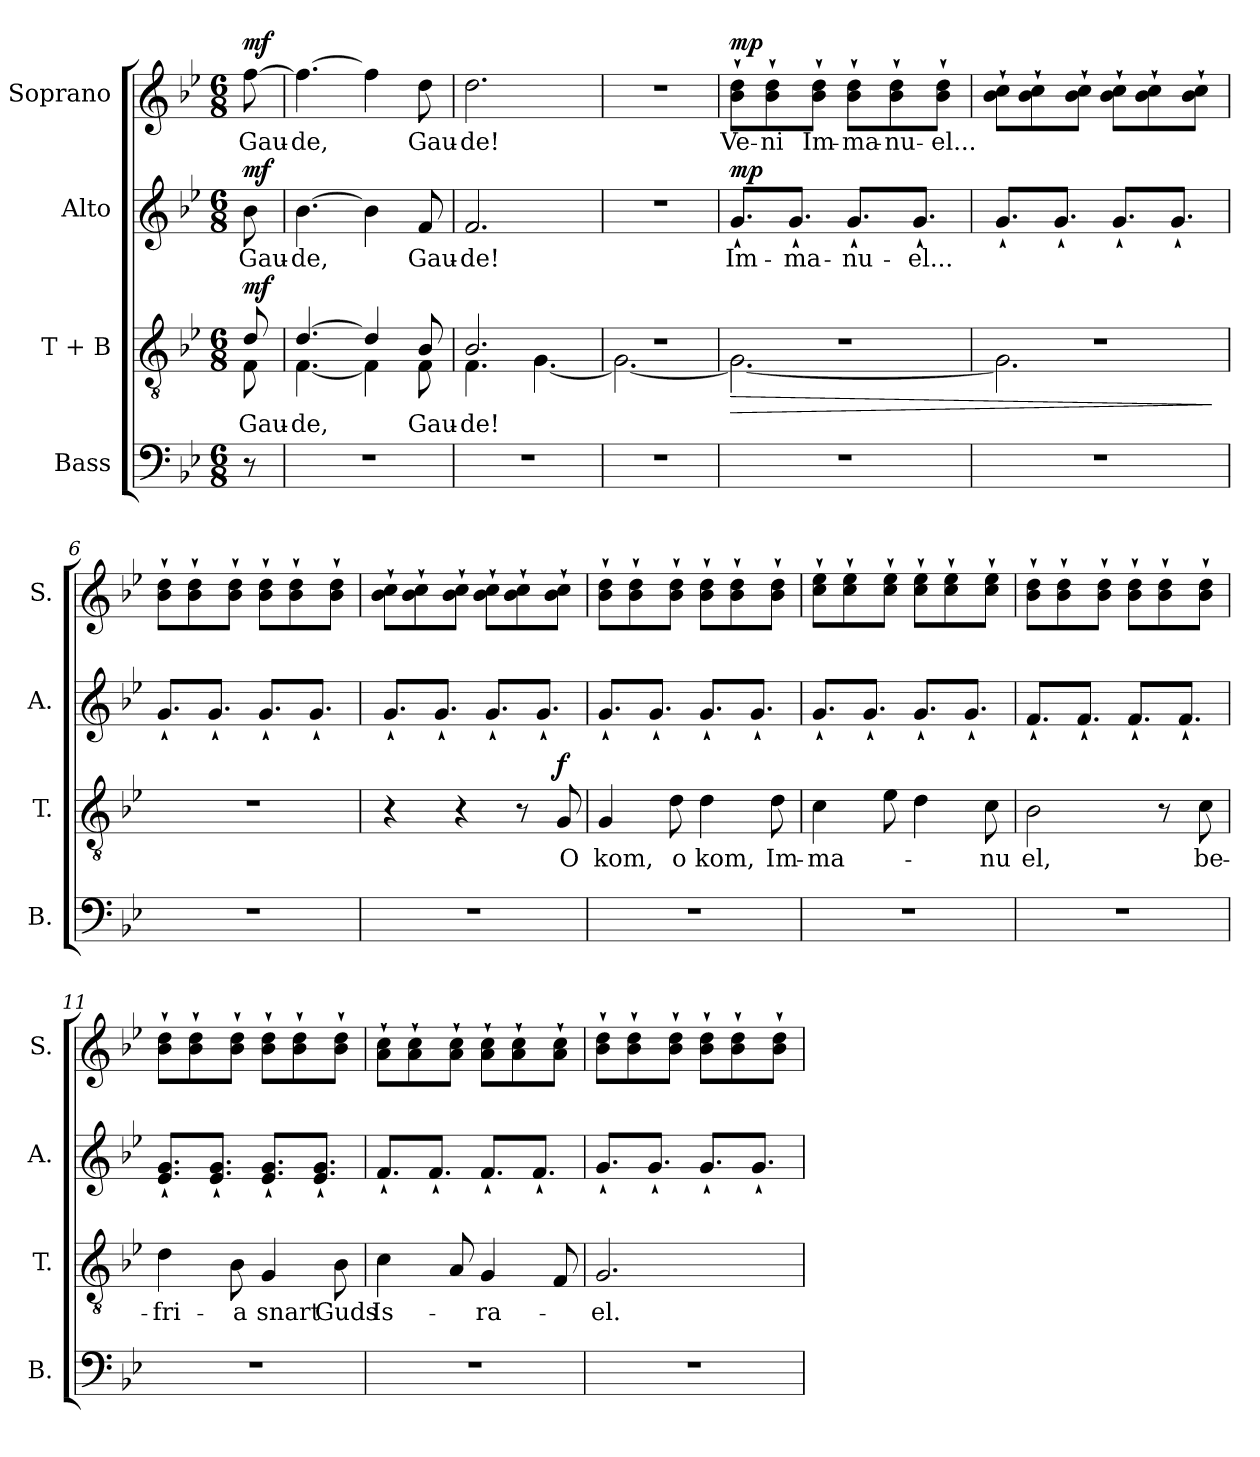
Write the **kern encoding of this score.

**kern	**kern	**text	**dynam	**kern	**text	**dynam	**kern	**text	**dynam
*part4	*part3	*part3	*part3	*part2	*part2	*part2	*part1	*part1	*part1
*staff4	*staff3	*staff3	*staff3	*staff2	*staff2	*staff2	*staff1	*staff1	*staff1
*I"Bass	*I"T + B	*	*	*I"Alto	*	*	*I"Soprano	*	*
*I'B.	*I'T.	*	*	*I'A.	*	*	*I'S.	*	*
*clefF4	*clefGv2	*	*	*clefG2	*	*	*clefG2	*	*
*k[b-e-]	*k[b-e-]	*	*	*k[b-e-]	*	*	*k[b-e-]	*	*
*M6/8	*M6/8	*	*	*M6/8	*	*	*M6/8	*	*
*MM80	*MM80	*	*	*MM80	*	*	*MM80	*	*
=	=	=	=	=	=	=	=	=	=
!	!	!LO:LY:b	!LO:DY:b	!	!LO:LY:b	!LO:DY:b	!	!LO:LY:b	!LO:DY:b
*	*^	*	*	*	*	*	*	*	*
8r	8d/	8F\	Gau-	mf	8b-\	Gau-	mf	[8ff\	Gau-	mf
=1	=1	=1	=1	=1	=1	=1	=1	=1	=1	=1
!	!	!	!LO:LY:b	!	!	!LO:LY:b	!	!	!LO:LY:b	!
2.r	[4.d/	[4.F\	-de,	.	[4.b-\	-de,	.	4.ff\_	-de,	.
.	4d/]	4F\]	.	.	4b-\]	.	.	4ff\]	.	.
!	!	!	!LO:LY:b	!	!	!LO:LY:b	!	!	!LO:LY:b	!
.	8B-/	8F\	Gau-	.	8f/	Gau-	.	8dd\	Gau-	.
=2	=2	=2	=2	=2	=2	=2	=2	=2	=2	=2
!	!	!	!LO:LY:b	!	!	!LO:LY:b	!	!	!LO:LY:b	!
2.r	2.B-/	4.F\	-de!	.	2.f/	-de!	.	2.dd\	-de!	.
.	.	[4.G\	.	.	.	.	.	.	.	.
=3	=3	=3	=3	=3	=3	=3	=3	=3	=3	=3
2.r	2.r	2.G\_	.	.	2.r	.	.	2.r	.	.
=4	=4	=4	=4	=4	=4	=4	=4	=4	=4	=4
!	!	!	!	!LO:HP:b	!	!LO:LY:b	!LO:DY:b	!	!LO:LY:b	!LO:DY:b
2.r	2.r	2.G\_	.	>	8.g`/L	Im-	mp	8b-\` 8dd\`L	Ve-	mp
!	!	!	!	!	!	!	!	!	!LO:LY:b	!
.	.	.	.	.	.	.	.	8b-\` 8dd\`	-ni	.
!	!	!	!	!	!	!LO:LY:b	!	!	!	!
.	.	.	.	.	8.g`/J	-ma-	.	.	.	.
!	!	!	!	!	!	!	!	!	!LO:LY:b	!
.	.	.	.	.	.	.	.	8b-\` 8dd\`J	Im-	.
!	!	!	!	!	!	!LO:LY:b	!	!	!LO:LY:b	!
.	.	.	.	.	8.g`/L	-nu-	.	8b-\` 8dd\`L	-ma-	.
!	!	!	!	!	!	!	!	!	!LO:LY:b	!
.	.	.	.	.	.	.	.	8b-\` 8dd\`	-nu-	.
!	!	!	!	!	!	!LO:LY:b	!	!	!	!
.	.	.	.	.	8.g`/J	-el...	.	.	.	.
!	!	!	!	!	!	!	!	!	!LO:LY:b	!
.	.	.	.	.	.	.	.	8b-\` 8dd\`J	-el...	.
=5	=5	=5	=5	=5	=5	=5	=5	=5	=5	=5
2.r	2.r	2.G\]	.	.	8.g`/L	.	.	8b-\` 8cc\`L	.	.
.	.	.	.	.	.	.	.	8b-\` 8cc\`	.	.
.	.	.	.	.	8.g`/J	.	.	.	.	.
.	.	.	.	.	.	.	.	8b-\` 8cc\`J	.	.
.	.	.	.	.	8.g`/L	.	.	8b-\` 8cc\`L	.	.
.	.	.	.	.	.	.	.	8b-\` 8cc\`	.	.
.	.	.	.	.	8.g`/J	.	.	.	.	.
.	.	.	.	.	.	.	.	8b-\` 8cc\`J	.	.
*	*v	*v	*	*	*	*	*	*	*	*
.	.	.	]	.	.	.	.	.	.
=6	=6	=6	=6	=6	=6	=6	=6	=6	=6
2.r	2.r	.	.	8.g`/L	.	.	8b-\` 8dd\`L	.	.
.	.	.	.	.	.	.	8b-\` 8dd\`	.	.
.	.	.	.	8.g`/J	.	.	.	.	.
.	.	.	.	.	.	.	8b-\` 8dd\`J	.	.
.	.	.	.	8.g`/L	.	.	8b-\` 8dd\`L	.	.
.	.	.	.	.	.	.	8b-\` 8dd\`	.	.
.	.	.	.	8.g`/J	.	.	.	.	.
.	.	.	.	.	.	.	8b-\` 8dd\`J	.	.
=7	=7	=7	=7	=7	=7	=7	=7	=7	=7
2.r	4r	.	.	8.g`/L	.	.	8b-\` 8cc\`L	.	.
.	.	.	.	.	.	.	8b-\` 8cc\`	.	.
.	.	.	.	8.g`/J	.	.	.	.	.
.	4r	.	.	.	.	.	8b-\` 8cc\`J	.	.
.	.	.	.	8.g`/L	.	.	8b-\` 8cc\`L	.	.
.	8r	.	.	.	.	.	8b-\` 8cc\`	.	.
.	.	.	.	8.g`/J	.	.	.	.	.
!	!	!LO:LY:b	!LO:DY:b	!	!	!	!	!	!
.	8G/	O	f	.	.	.	8b-\` 8cc\`J	.	.
=8	=8	=8	=8	=8	=8	=8	=8	=8	=8
!	!	!LO:LY:b	!	!	!	!	!	!	!
2.r	4G/	kom,	.	8.g`/L	.	.	8b-\` 8dd\`L	.	.
.	.	.	.	.	.	.	8b-\` 8dd\`	.	.
.	.	.	.	8.g`/J	.	.	.	.	.
!	!	!LO:LY:b	!	!	!	!	!	!	!
.	8d\	o	.	.	.	.	8b-\` 8dd\`J	.	.
!	!	!LO:LY:b	!	!	!	!	!	!	!
.	4d\	kom,	.	8.g`/L	.	.	8b-\` 8dd\`L	.	.
.	.	.	.	.	.	.	8b-\` 8dd\`	.	.
.	.	.	.	8.g`/J	.	.	.	.	.
!	!	!LO:LY:b	!	!	!	!	!	!	!
.	8d\	Im-	.	.	.	.	8b-\` 8dd\`J	.	.
=9	=9	=9	=9	=9	=9	=9	=9	=9	=9
!	!	!LO:LY:b	!	!	!	!	!	!	!
2.r	4c\	-ma-	.	8.g`/L	.	.	8cc\` 8ee-\`L	.	.
.	.	.	.	.	.	.	8cc\` 8ee-\`	.	.
.	.	.	.	8.g`/J	.	.	.	.	.
.	8e-\	.	.	.	.	.	8cc\` 8ee-\`J	.	.
.	4d\	.	.	8.g`/L	.	.	8cc\` 8ee-\`L	.	.
.	.	.	.	.	.	.	8cc\` 8ee-\`	.	.
.	.	.	.	8.g`/J	.	.	.	.	.
!	!	!LO:LY:b	!	!	!	!	!	!	!
.	8c\	-nu	.	.	.	.	8cc\` 8ee-\`J	.	.
!!LO:LB:g=z
=10	=10	=10	=10	=10	=10	=10	=10	=10	=10
!	!	!LO:LY:b	!	!	!	!	!	!	!
2.r	2B-\	el,	.	8.f`/L	.	.	8b-\` 8dd\`L	.	.
.	.	.	.	.	.	.	8b-\` 8dd\`	.	.
.	.	.	.	8.f`/J	.	.	.	.	.
.	.	.	.	.	.	.	8b-\` 8dd\`J	.	.
.	.	.	.	8.f`/L	.	.	8b-\` 8dd\`L	.	.
.	8r	.	.	.	.	.	8b-\` 8dd\`	.	.
.	.	.	.	8.f`/J	.	.	.	.	.
!	!	!LO:LY:b	!	!	!	!	!	!	!
.	8c\	be-	.	.	.	.	8b-\` 8dd\`J	.	.
=11	=11	=11	=11	=11	=11	=11	=11	=11	=11
!	!	!LO:LY:b	!	!	!	!	!	!	!
2.r	4d\	-fri-	.	8.e-/` 8.g/`L	.	.	8b-\` 8dd\`L	.	.
.	.	.	.	.	.	.	8b-\` 8dd\`	.	.
.	.	.	.	8.e-/` 8.g/`J	.	.	.	.	.
!	!	!LO:LY:b	!	!	!	!	!	!	!
.	8B-\	-a	.	.	.	.	8b-\` 8dd\`J	.	.
!	!	!LO:LY:b	!	!	!	!	!	!	!
.	4G/	snart	.	8.e-/` 8.g/`L	.	.	8b-\` 8dd\`L	.	.
.	.	.	.	.	.	.	8b-\` 8dd\`	.	.
.	.	.	.	8.e-/` 8.g/`J	.	.	.	.	.
!	!	!LO:LY:b	!	!	!	!	!	!	!
.	8B-\	Guds	.	.	.	.	8b-\` 8dd\`J	.	.
=12	=12	=12	=12	=12	=12	=12	=12	=12	=12
!	!	!LO:LY:b	!	!	!	!	!	!	!
2.r	4c\	Is-	.	8.f`/L	.	.	8a\` 8cc\`L	.	.
.	.	.	.	.	.	.	8a\` 8cc\`	.	.
.	.	.	.	8.f`/J	.	.	.	.	.
.	8A/	.	.	.	.	.	8a\` 8cc\`J	.	.
!	!	!LO:LY:b	!	!	!	!	!	!	!
.	4G/	-ra-	.	8.f`/L	.	.	8a\` 8cc\`L	.	.
.	.	.	.	.	.	.	8a\` 8cc\`	.	.
.	.	.	.	8.f`/J	.	.	.	.	.
.	8F/	.	.	.	.	.	8a\` 8cc\`J	.	.
=13	=13	=13	=13	=13	=13	=13	=13	=13	=13
!	!	!LO:LY:b	!	!	!	!	!	!	!
2.r	2.G/	-el.	.	8.g`/L	.	.	8b-\` 8dd\`L	.	.
.	.	.	.	.	.	.	8b-\` 8dd\`	.	.
.	.	.	.	8.g`/J	.	.	.	.	.
.	.	.	.	.	.	.	8b-\` 8dd\`J	.	.
.	.	.	.	8.g`/L	.	.	8b-\` 8dd\`L	.	.
.	.	.	.	.	.	.	8b-\` 8dd\`	.	.
.	.	.	.	8.g`/J	.	.	.	.	.
.	.	.	.	.	.	.	8b-\` 8dd\`J	.	.
=	=	=	=	=	=	=	=	=	=
*-	*-	*-	*-	*-	*-	*-	*-	*-	*-
